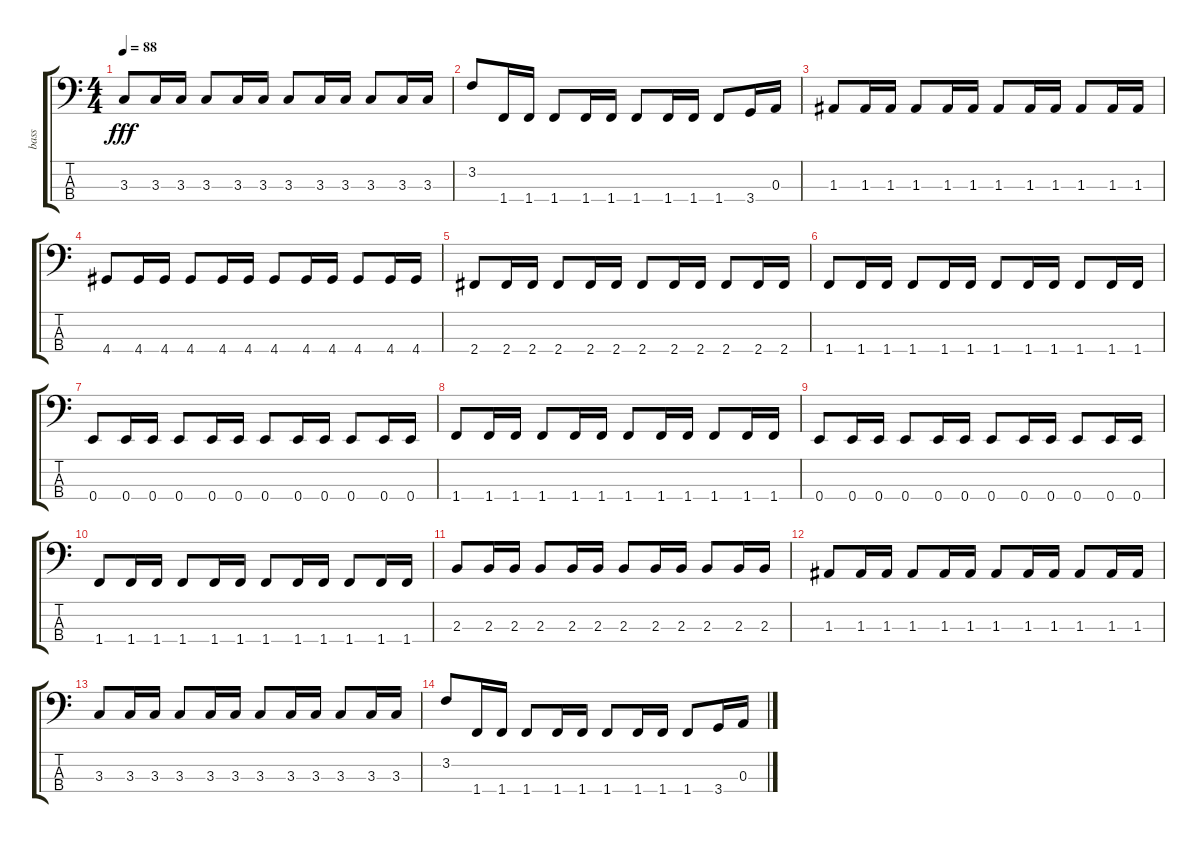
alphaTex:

\track ("bass" "bass") {instrument acousticbass}
\staff {score tabs}
\tuning (G2 D2 A1 E1) {hide}
\ts (4 4)
\tempo 88
\clef f4
\ks c
3.3.8{dy fff} 3.3.16 3.3.16 3.3.8 3.3.16 3.3.16 3.3.8 3.3.16 3.3.16 3.3.8 3.3.16 3.3.16 |
3.2.8 1.4.16 1.4.16 1.4.8 1.4.16 1.4.16 1.4.8 1.4.16 1.4.16 1.4.8 3.4.16 0.3.16 |
1.3.8 1.3.16 1.3.16 1.3.8 1.3.16 1.3.16 1.3.8 1.3.16 1.3.16 1.3.8 1.3.16 1.3.16 |
4.4.8 4.4.16 4.4.16 4.4.8 4.4.16 4.4.16 4.4.8 4.4.16 4.4.16 4.4.8 4.4.16 4.4.16 |
2.4.8 2.4.16 2.4.16 2.4.8 2.4.16 2.4.16 2.4.8 2.4.16 2.4.16 2.4.8 2.4.16 2.4.16 |
1.4.8 1.4.16 1.4.16 1.4.8 1.4.16 1.4.16 1.4.8 1.4.16 1.4.16 1.4.8 1.4.16 1.4.16 |
0.4.8 0.4.16 0.4.16 0.4.8 0.4.16 0.4.16 0.4.8 0.4.16 0.4.16 0.4.8 0.4.16 0.4.16 |
1.4.8 1.4.16 1.4.16 1.4.8 1.4.16 1.4.16 1.4.8 1.4.16 1.4.16 1.4.8 1.4.16 1.4.16 |
0.4.8 0.4.16 0.4.16 0.4.8 0.4.16 0.4.16 0.4.8 0.4.16 0.4.16 0.4.8 0.4.16 0.4.16 |
1.4.8 1.4.16 1.4.16 1.4.8 1.4.16 1.4.16 1.4.8 1.4.16 1.4.16 1.4.8 1.4.16 1.4.16 |
2.3.8 2.3.16 2.3.16 2.3.8 2.3.16 2.3.16 2.3.8 2.3.16 2.3.16 2.3.8 2.3.16 2.3.16 |
1.3.8 1.3.16 1.3.16 1.3.8 1.3.16 1.3.16 1.3.8 1.3.16 1.3.16 1.3.8 1.3.16 1.3.16 |
3.3.8 3.3.16 3.3.16 3.3.8 3.3.16 3.3.16 3.3.8 3.3.16 3.3.16 3.3.8 3.3.16 3.3.16 |
3.2.8 1.4.16 1.4.16 1.4.8 1.4.16 1.4.16 1.4.8 1.4.16 1.4.16 1.4.8 3.4.16 0.3.16
